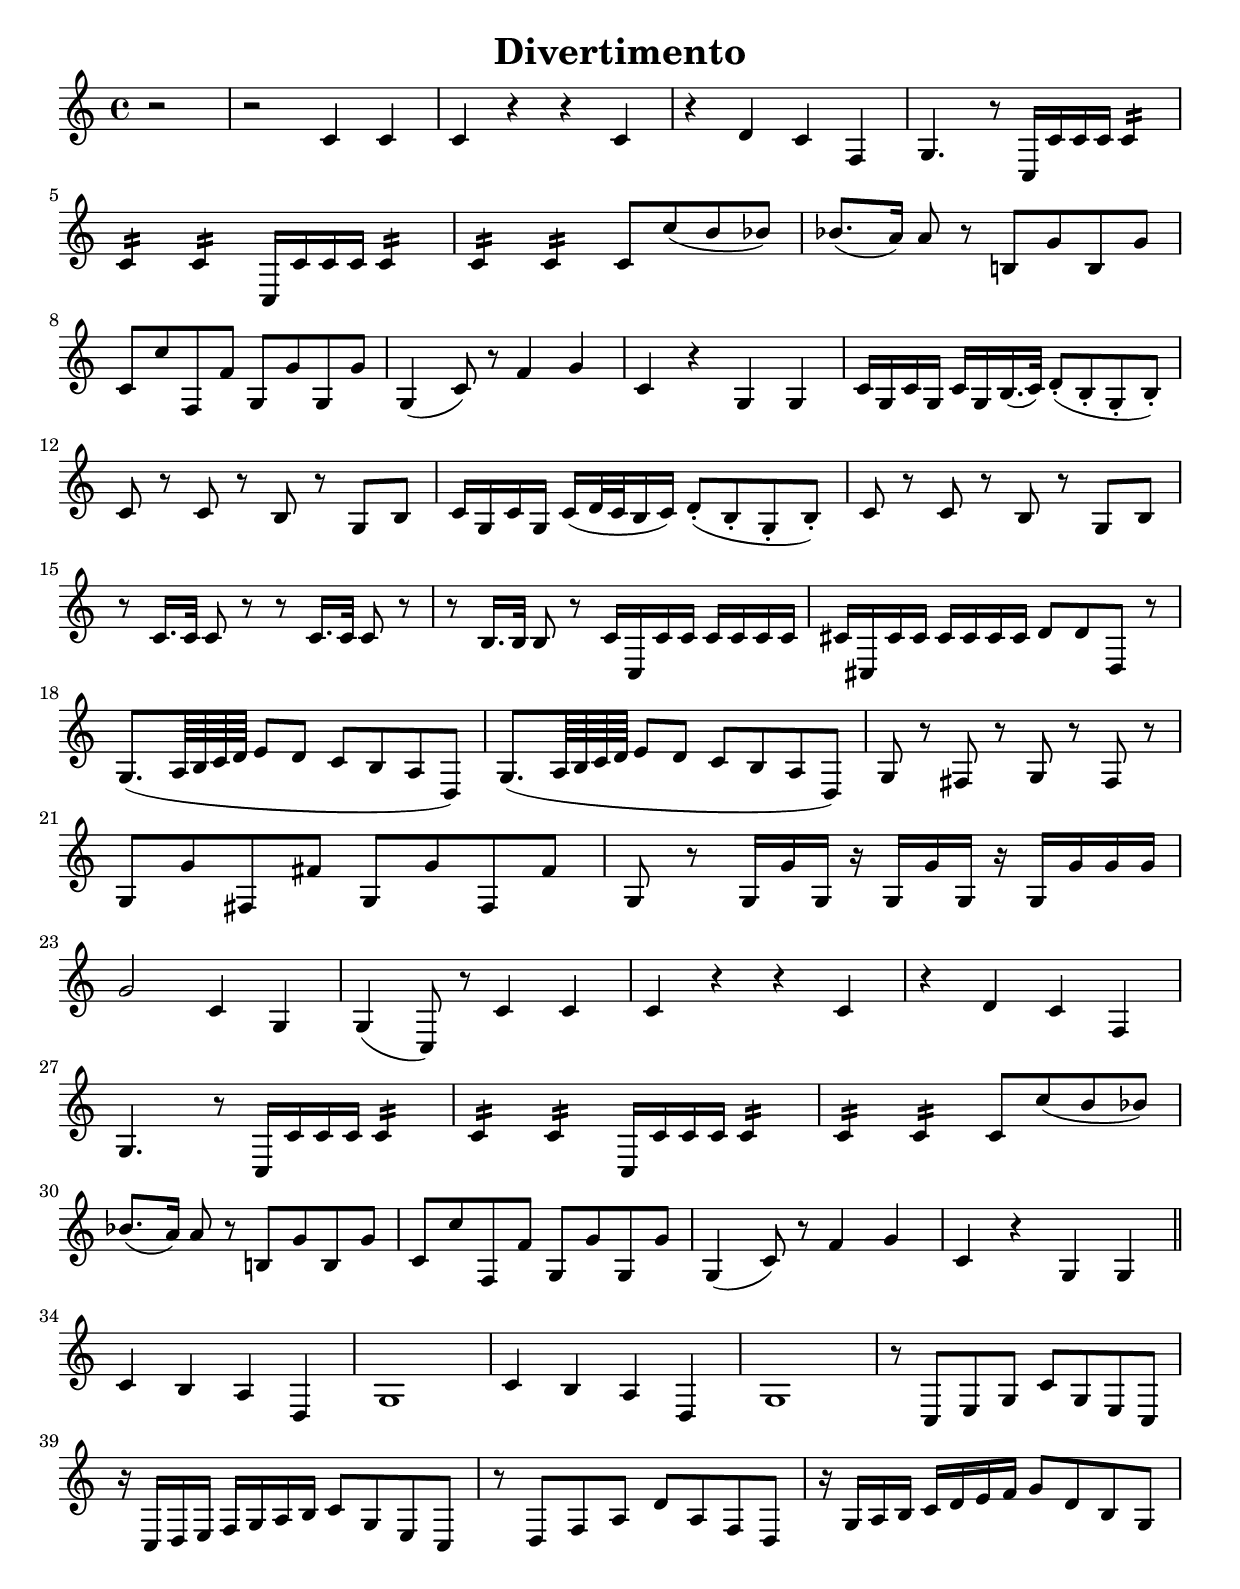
\header{
    title = "Divertimento"
    %tagline = "Rey Abolofia -- 503.515.9787 -- purple4reina@gmail.com -- v1.0.1"
}

%\paper {
%    page-count = 2
%}

\score {
    \layout {
        indent = #0
        ragged-last = ##f
    }
    \transpose c c' {
        \key c \major

        % m1
        \partial 2 r2
        r2 c4 c
        c r r c
        r d c f,
        g,4. r8 c,16 c c c c4:16
        \break

        % m5
        c: c: c,16 c c c c4:16
        c: c: c8 c' (b bes)
        bes8. (a16) a8 r b,! g b, g
        \break

        % m8
        c c' f, f g, g g, g
        g,4 (c8) r f4 g
        c r g, g,
        c16 g, c g, c g, b,16. (c32) d8-. (b,-. g,-. b,-.)
        \break

        % m12
        c8 r c r b, r g, b,
        c16 g, c g, c (d32 c b,16 c) d8-. (b,-. g,-. b,-.)
        c8 r c r b, r g, b,
        \break

        % m15
        r c16. c32 c8 r r c16. c32 c8 r
        r b,16. b,32 b,8 r c16 c, c c c c c c
        cis cis, cis cis cis cis cis cis d8 d d, r
        \break

        % m18
        g,8. (a,64 b, c d e8 d c b, a, d,)
        g,8. (a,64 b, c d e8 d c b, a, d,)
        g, r fis, r g, r fis, r
        \break

        % m21
        g, g fis, fis g, g fis, fis
        g, r g,16 g g, r g, g g, r g, g g g
        \break

        % m23
        g2 c4 g,
        g, (c,8) r c4 c
        c r r c
        r d c f,
        \break

        % m27
        g,4. r8 c,16 c c c c4:16
        c: c: c,16 c c c c4:16
        c: c: c8 c' (b bes)
        \break

        % m30
        bes8. (a16) a8 r b,! g b, g
        c c' f, f g, g g, g
        g,4 (c8) r f4 g
        c r g, g,
        \bar "||"
        \break

        % m34
        c4 b, a, d,
        g,1
        c4 b, a, d,
        g,1
        r8 c, e, g, c g, e, c,
        \break

        % m39
        r16 c, d, e, f, g, a, b, c8 g, e, c,
        r d, f, a, d a, f, d,
        r16 g, a, b, c d e f g8 d b, g,
    }
}


\version "2.20.0"  % necessary for upgrading to future LilyPond versions.
